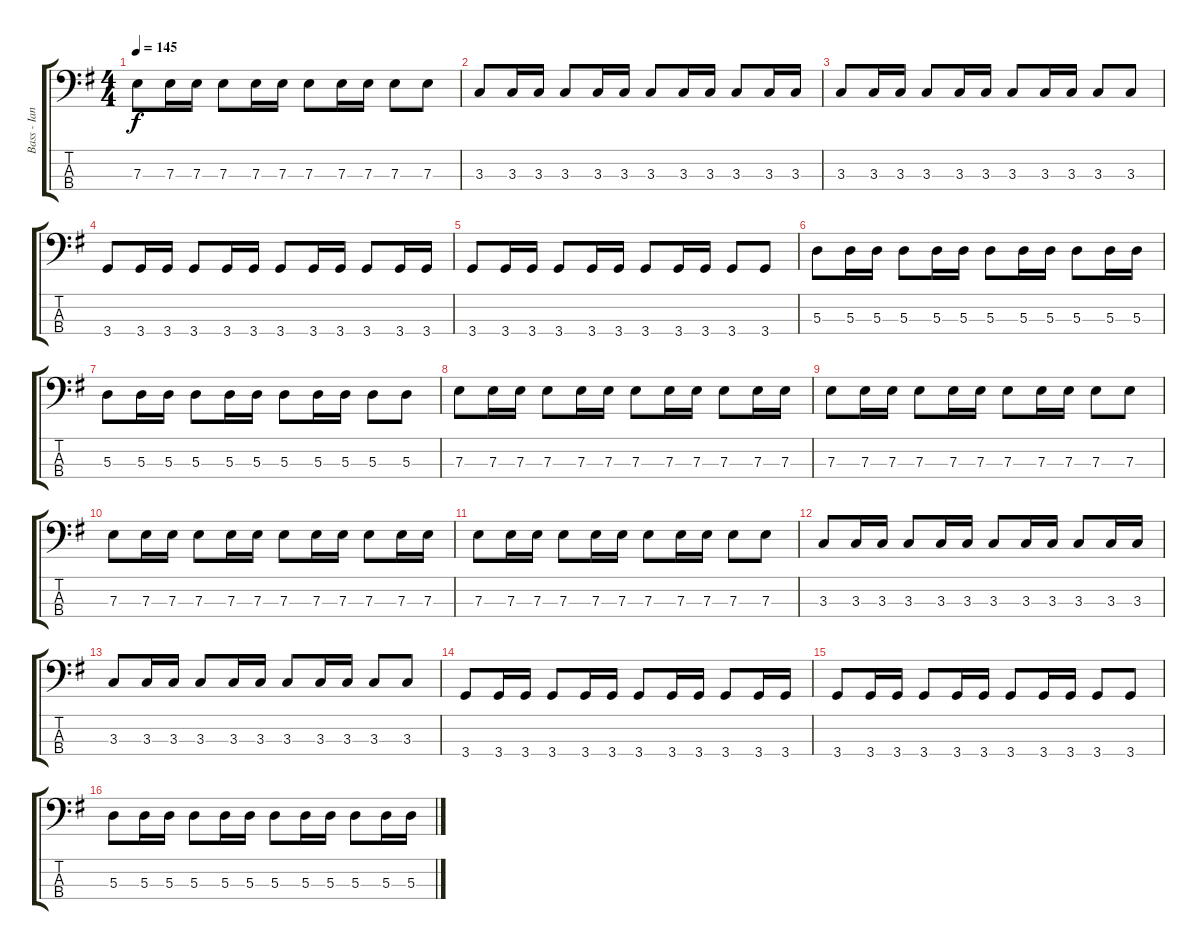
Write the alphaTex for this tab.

\track ("Bass - Ian Hill" "Bass - Ian") {instrument electricbassfinger}
\staff {score tabs}
\tuning (G2 D2 A1 E1) {hide}
\ts (4 4)
\tempo 145
\clef f4
\ks g
7.3.8{dy f} 7.3.16 7.3.16 7.3.8 7.3.16 7.3.16 7.3.8 7.3.16 7.3.16 7.3.8 7.3.8 |
3.3.8 3.3.16 3.3.16 3.3.8 3.3.16 3.3.16 3.3.8 3.3.16 3.3.16 3.3.8 3.3.16 3.3.16 |
3.3.8 3.3.16 3.3.16 3.3.8 3.3.16 3.3.16 3.3.8 3.3.16 3.3.16 3.3.8 3.3.8 |
3.4.8 3.4.16 3.4.16 3.4.8 3.4.16 3.4.16 3.4.8 3.4.16 3.4.16 3.4.8 3.4.16 3.4.16 |
3.4.8 3.4.16 3.4.16 3.4.8 3.4.16 3.4.16 3.4.8 3.4.16 3.4.16 3.4.8 3.4.8 |
5.3.8 5.3.16 5.3.16 5.3.8 5.3.16 5.3.16 5.3.8 5.3.16 5.3.16 5.3.8 5.3.16 5.3.16 |
5.3.8 5.3.16 5.3.16 5.3.8 5.3.16 5.3.16 5.3.8 5.3.16 5.3.16 5.3.8 5.3.8 |
7.3.8 7.3.16 7.3.16 7.3.8 7.3.16 7.3.16 7.3.8 7.3.16 7.3.16 7.3.8 7.3.16 7.3.16 |
7.3.8 7.3.16 7.3.16 7.3.8 7.3.16 7.3.16 7.3.8 7.3.16 7.3.16 7.3.8 7.3.8 |
7.3.8 7.3.16 7.3.16 7.3.8 7.3.16 7.3.16 7.3.8 7.3.16 7.3.16 7.3.8 7.3.16 7.3.16 |
7.3.8 7.3.16 7.3.16 7.3.8 7.3.16 7.3.16 7.3.8 7.3.16 7.3.16 7.3.8 7.3.8 |
3.3.8 3.3.16 3.3.16 3.3.8 3.3.16 3.3.16 3.3.8 3.3.16 3.3.16 3.3.8 3.3.16 3.3.16 |
3.3.8 3.3.16 3.3.16 3.3.8 3.3.16 3.3.16 3.3.8 3.3.16 3.3.16 3.3.8 3.3.8 |
3.4.8 3.4.16 3.4.16 3.4.8 3.4.16 3.4.16 3.4.8 3.4.16 3.4.16 3.4.8 3.4.16 3.4.16 |
3.4.8 3.4.16 3.4.16 3.4.8 3.4.16 3.4.16 3.4.8 3.4.16 3.4.16 3.4.8 3.4.8 |
5.3.8 5.3.16 5.3.16 5.3.8 5.3.16 5.3.16 5.3.8 5.3.16 5.3.16 5.3.8 5.3.16 5.3.16
